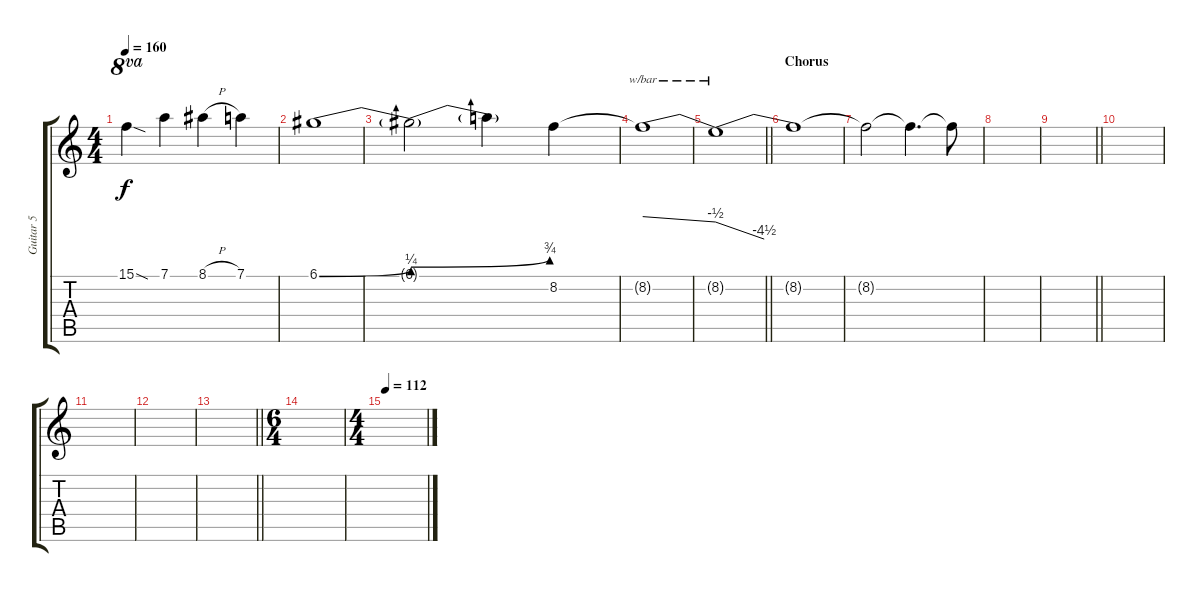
\track ("Guitar 5" "Guitar 5") {instrument distortionguitar}
\staff {score tabs}
\tuning (D4 A3 F3 C3 G2 C2) {hide}
\ts (4 4)
\tempo 160
\clef g2
\ks c
15.1{sod t}.4{ot 8va dy f} 7.1.4 8.1{h}.4 7.1.4 |
6.1{be (bend 0 0 60 1)}.1 |
6.1{be (bend 0 1 60 3) t}.2 6.1{t}.4 8.2.4 |
8.2{t}.1{tbe (dive default 0 0 60 -2)} |
\barLineRight lightlight
8.2{t}.1{tbe (dive default 0 -2 60 -18)} |
\section ("" "Chorus")
8.2{t}.1 |
8.2{t}.2 8.2{t}.4{d} 8.2{t}.8 |
|
\barLineRight lightlight
|
|
|
|
\barLineRight lightlight
|
\ts (6 4)
|
\ts (4 4)
\tempo 112
